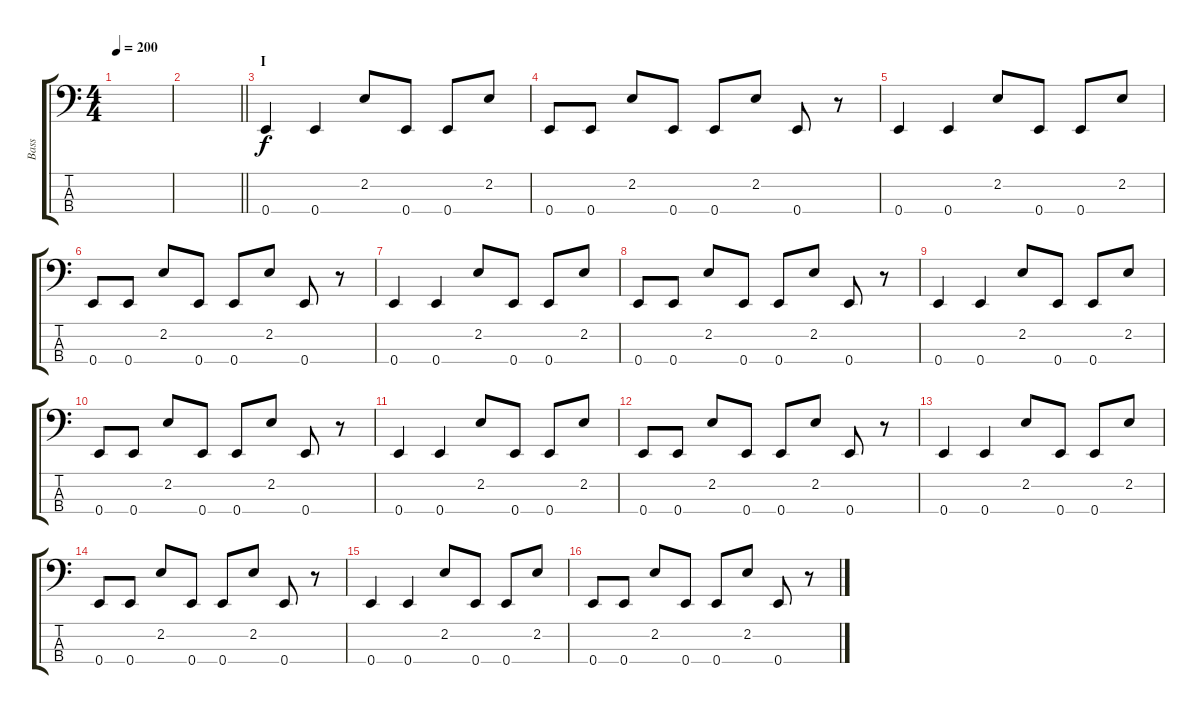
\track ("Bass" "Bass") {instrument slapbass1}
\staff {score tabs}
\tuning (G2 D2 A1 E1) {hide}
\ts (4 4)
\tempo 200
\clef f4
\ks c
|
\barLineRight lightlight
|
\section ("" "I")
0.4.4 0.4.4 2.2.8 0.4.8 0.4.8 2.2.8 |
0.4.8 0.4.8 2.2.8 0.4.8 0.4.8 2.2.8 0.4.8 r.8 |
0.4.4 0.4.4 2.2.8 0.4.8 0.4.8 2.2.8 |
0.4.8 0.4.8 2.2.8 0.4.8 0.4.8 2.2.8 0.4.8 r.8 |
0.4.4 0.4.4 2.2.8 0.4.8 0.4.8 2.2.8 |
0.4.8 0.4.8 2.2.8 0.4.8 0.4.8 2.2.8 0.4.8 r.8 |
0.4.4 0.4.4 2.2.8 0.4.8 0.4.8 2.2.8 |
0.4.8 0.4.8 2.2.8 0.4.8 0.4.8 2.2.8 0.4.8 r.8 |
0.4.4 0.4.4 2.2.8 0.4.8 0.4.8 2.2.8 |
0.4.8 0.4.8 2.2.8 0.4.8 0.4.8 2.2.8 0.4.8 r.8 |
0.4.4 0.4.4 2.2.8 0.4.8 0.4.8 2.2.8 |
0.4.8 0.4.8 2.2.8 0.4.8 0.4.8 2.2.8 0.4.8 r.8 |
0.4.4 0.4.4 2.2.8 0.4.8 0.4.8 2.2.8 |
0.4.8 0.4.8 2.2.8 0.4.8 0.4.8 2.2.8 0.4.8 r.8
